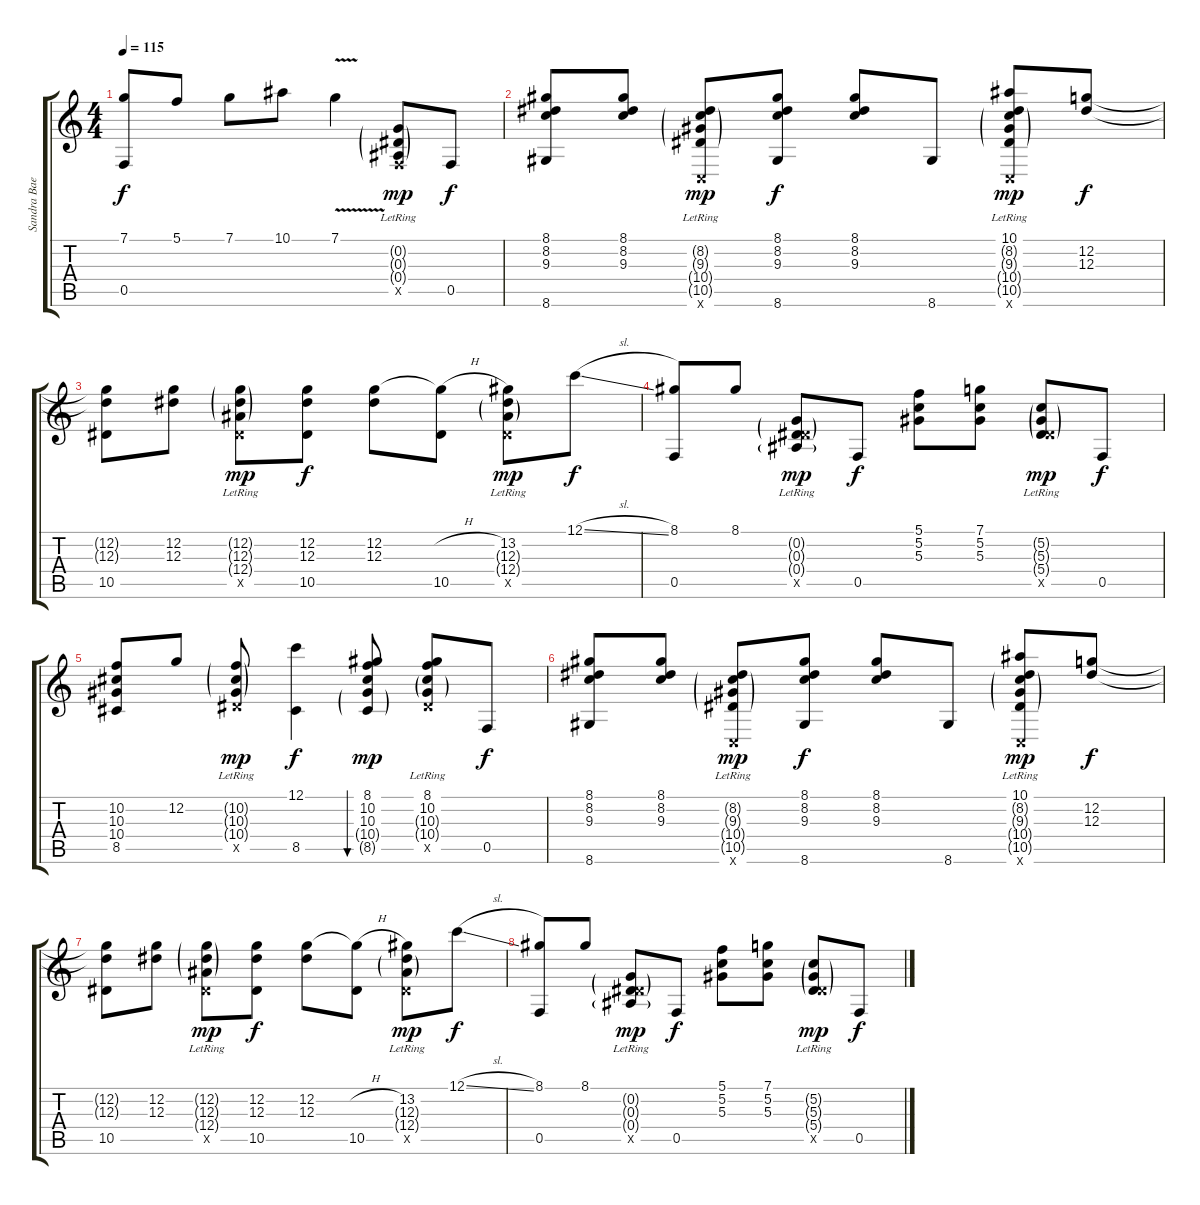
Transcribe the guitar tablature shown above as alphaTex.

\track ("Sandra Bae" "Sandra Bae") {instrument acousticguitarsteel}
\staff {score tabs}
\tuning (C4 G3 Eb3 Bb2 F2 C2) {hide}
\ts (4 4)
\tempo 115
\clef g2
\ks c
(7.1 0.5).8{dy f} 5.1.8 7.1.8 10.1.8 7.1{v}.4 (0.2{g lr} 0.3{g lr} 0.4{g lr} 0.5{x}).8{dy mp} 0.5.8{dy f} |
(8.1 8.2 9.3 8.6).8 (8.1 8.2 9.3).8 (8.2{g lr} 9.3{g lr} 10.4{g lr} 10.5{g} 0.6{x}).8{dy mp} (8.1 8.2 9.3 8.6).8{dy f} (8.1 8.2 9.3).8 8.6.8 (10.1 8.2{g lr} 9.3{g lr} 10.4{g lr} 10.5{g} 0.6{x}).8{dy mp} (12.2 12.3).8{dy f} |
(12.2{t} 12.3{t} 10.5).8 (12.2 12.3).8 (12.2{g lr} 12.3{g lr} 12.4{g lr} 10.5{x}).8{dy mp} (12.2 12.3 10.5).8{dy f} (12.2 12.3).8 (12.2{h t} 10.5).8 (13.2{lr} 12.3{g lr} 12.4{g lr} 10.5{x}).8{dy mp} 12.1{sl}.8{dy f} |
(8.1 0.5).8 8.1.8 (0.2{g lr} 0.3{g lr} 0.4{g lr} 10.5{x}).8{dy mp} 0.5.8{dy f} (5.1 5.2 5.3).8 (7.1 5.2 5.3).8 (5.2{g lr} 5.3{g lr} 5.4{g lr} 10.5{x}).8{dy mp} 0.5.8{dy f} |
(10.2 10.3 10.4 8.5).8 12.2.8 (10.2{g lr} 10.3{g lr} 10.4{g lr} 10.5{x}).8{dy mp} (12.1 8.5).4{dy f} (8.1 10.2 10.3 10.4{g} 8.5{g}).8{bu 120 dy mp} (8.1 10.2{lr} 10.3{g lr} 10.4{g lr} 10.5{x}).8 0.5.8{dy f} |
(8.1 8.2 9.3 8.6).8 (8.1 8.2 9.3).8 (8.2{g lr} 9.3{g lr} 10.4{g lr} 10.5{g} 0.6{x}).8{dy mp} (8.1 8.2 9.3 8.6).8{dy f} (8.1 8.2 9.3).8 8.6.8 (10.1 8.2{g lr} 9.3{g lr} 10.4{g lr} 10.5{g} 0.6{x}).8{dy mp} (12.2 12.3).8{dy f} |
(12.2{t} 12.3{t} 10.5).8 (12.2 12.3).8 (12.2{g lr} 12.3{g lr} 12.4{g lr} 10.5{x}).8{dy mp} (12.2 12.3 10.5).8{dy f} (12.2 12.3).8 (12.2{h t} 10.5).8 (13.2{lr} 12.3{g lr} 12.4{g lr} 10.5{x}).8{dy mp} 12.1{sl}.8{dy f} |
(8.1 0.5).8 8.1.8 (0.2{g lr} 0.3{g lr} 0.4{g lr} 10.5{x}).8{dy mp} 0.5.8{dy f} (5.1 5.2 5.3).8 (7.1 5.2 5.3).8 (5.2{g lr} 5.3{g lr} 5.4{g lr} 10.5{x}).8{dy mp} 0.5.8{dy f}
